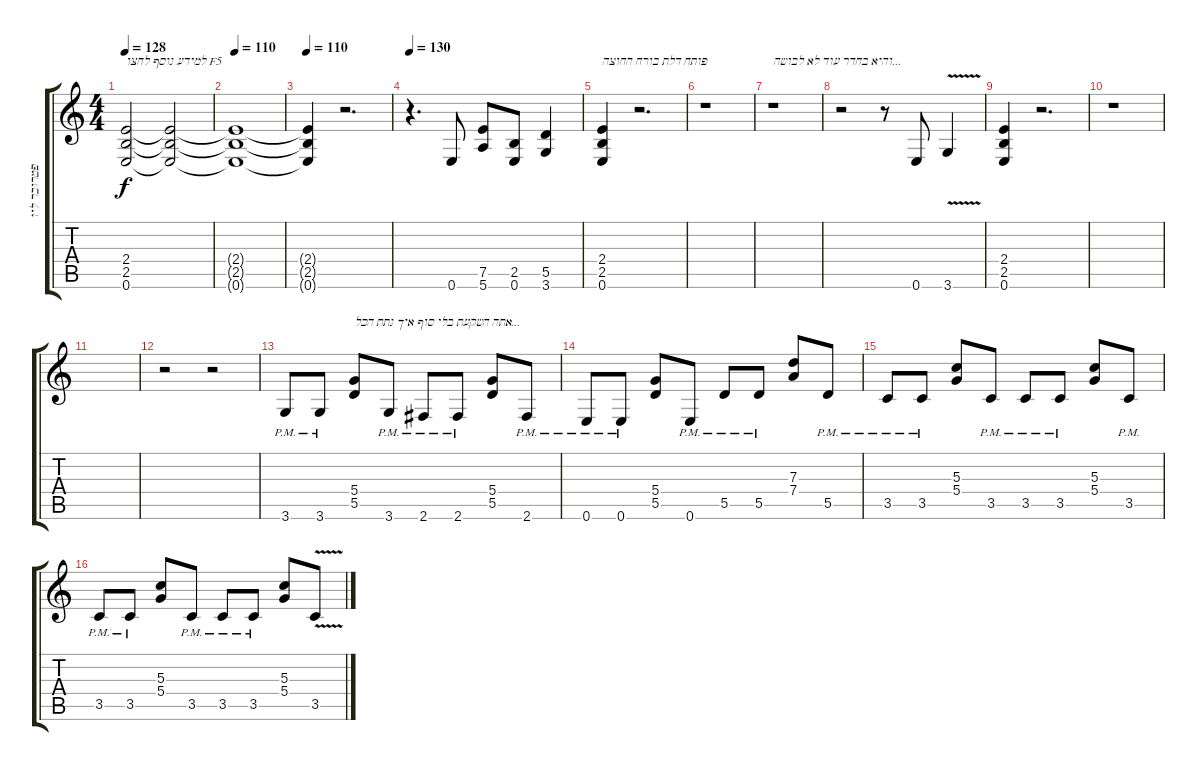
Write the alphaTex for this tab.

\track ("פטרובר ליווי" "פטרובר ליו") {instrument distortionguitar}
\staff {score tabs}
\tuning (E4 B3 G3 D3 A2 E2) {hide}
\ts (4 4)
\tempo 128
\tempo 110
\tempo 128
\clef g2
\ks c
(2.4 2.5 0.6).2{txt "למידע נוסף לחצו F5" dy f instrument distortionguitar} (2.4{t} 2.5{t} 0.6{t}).2 |
\tempo 110
(2.4{t} 2.5{t} 0.6{t}).1 |
\tempo 110
(2.4{t} 2.5{t} 0.6{t}).4 r.2{d} |
\tempo 130
r.4{d} 0.6.8 (7.5 5.6).8 (2.5 0.6).8 (5.5 3.6).4 |
(2.4 2.5 0.6).4{txt "פותח דלת בורח החוצה"} r.2{d} |
r.1 |
r.1{txt "והיא בחדר עוד לא לבושה..."} |
r.2 r.8 0.6.8 3.6{v}.4 |
(2.4 2.5 0.6).4 r.2{d} |
r.1 |
|
r.2 r.2 |
3.6{pm}.8{volume 11 instrument distortionguitar} 3.6{pm}.8 (5.4 5.5).8{txt "אתה השקעת בלי סוף איך נתת הכל..."} 3.6{pm}.8 2.6{pm}.8 2.6{pm}.8 (5.4 5.5).8 2.6{pm}.8 |
0.6{pm}.8{volume 11} 0.6{pm}.8 (5.4 5.5).8 0.6{pm}.8 5.5{pm}.8 5.5{pm}.8 (7.3 7.4).8 5.5{pm}.8 |
3.5{pm}.8{volume 11} 3.5{pm}.8 (5.3 5.4).8 3.5{pm}.8 3.5{pm}.8 3.5{pm}.8 (5.3 5.4).8 3.5{pm}.8 |
3.5{pm}.8{volume 11} 3.5{pm}.8 (5.3 5.4).8 3.5{pm}.8 3.5{pm}.8 3.5{pm}.8 (5.3 5.4).8 3.5{v}.8
